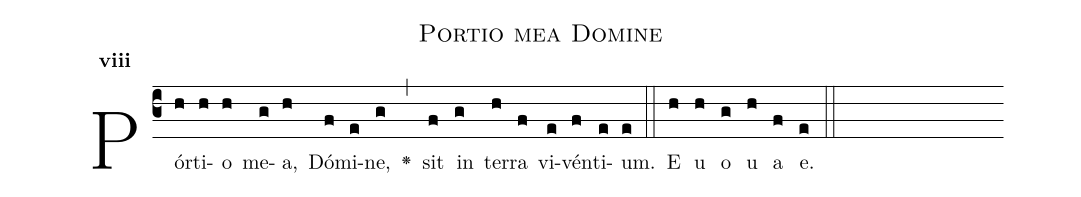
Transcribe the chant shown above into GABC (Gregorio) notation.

name:Portio mea Domine;
office-part:Antiphona;
mode:8;
%%
initial-style: 1;
name: Portio mea Domine;
book: Antiphonae & Responsoria/Tomus III, p. 3;
occasion: Psalterium Hebdomada I Dominica;
office-part: Vesperae I Ant 2;
user-notes: ;
commentary: ;
annotation: 8g;
centering-scheme: english;
fontsize: 12;
font: OFLSortsMillGoudy;
height: 11;
width: 4.5;
%%
(c3)Pór(h)ti(h)o(h) me(g)a,(h) Dó(f)mi(e)ne,(g) <v>\greheightstar</v>(,) sit(f) in(g) ter(h)ra(f) vi(e)vén(f)ti(e)um.(e) (::)
E(h) u(h) o(g) u(h) a(f) e.(e) (::)
